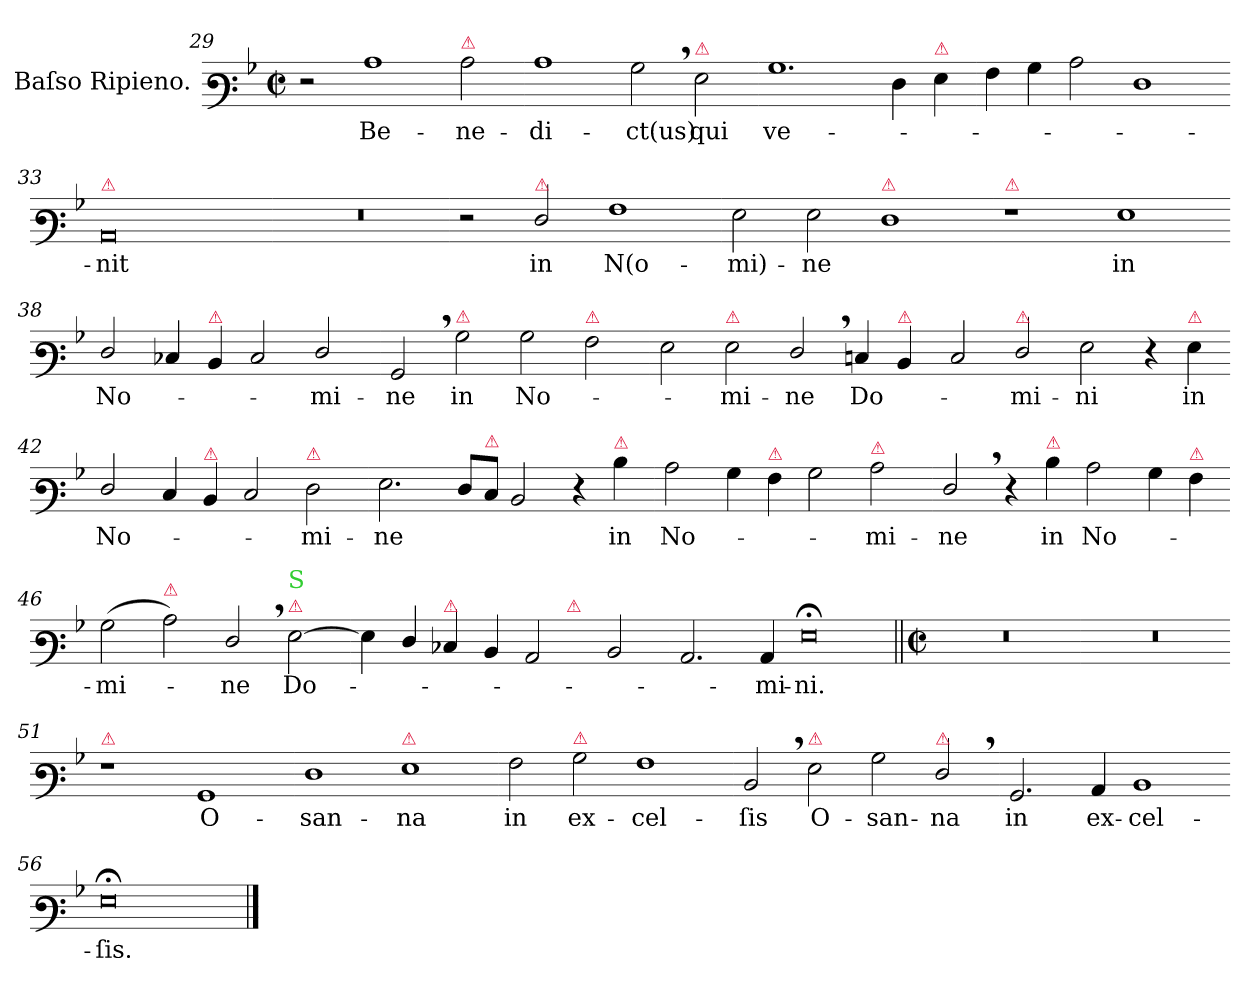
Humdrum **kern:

**kern	**text
*part1	*part1
*staff1	*staff1
*I"Baſso Ripieno.	*
*clefF3	*
*k[b-]	*
*M2/1	*
*met(c|)	*
=29	=29
2r	.
1c	Be-
!LO:TX:a:color=crimson:t=⚠	!
2c\	-ne-
=30-	=30-
1c	-di-
2B-,\	-ct(us)
!LO:TX:a:color=crimson:t=⚠	!
2G\	qui
=31-	=31-
1.B-	ve-
4F\	.
!LO:TX:a:color=crimson:t=⚠	!
4G\	.
=32-	=32-
4A\	.
4B-\	.
2c\	.
1F	.
=33-	=33-
!LO:TX:a:color=crimson:t=⚠	!
0C	-nit
=34-	=34-
0r	.
=35-	=35-
2r	.
!LO:TX:a:color=crimson:t=⚠	!
2F/	in
1A	N(o-
=36-	=36-
2G\	-mi)-
2G\	-ne
!LO:TX:a:color=crimson:t=⚠	!
1F	.
=37-	=37-
!LO:TX:a:color=crimson:t=⚠	!
1r	.
1G	in
=38-	=38-
2F/	No-
4E-X/	.
!LO:TX:a:color=crimson:t=⚠	!
4D/	.
2E-/	.
2F/	-mi-
=39-	=39-
2BB-,/	-ne
!LO:TX:a:color=crimson:t=⚠	!
2B-\	in
2B-\	No-
!LO:TX:a:color=crimson:t=⚠	!
2A\	.
=40-	=40-
2G\	.
!LO:TX:a:color=crimson:t=⚠	!
2G\	-mi-
2F,/	-ne
4En/	Do-
!LO:TX:a:color=crimson:t=⚠	!
4D/	.
=41-	=41-
2E/	.
!LO:TX:a:color=crimson:t=⚠	!
2F/	-mi-
2G\	-ni
4r	.
!LO:TX:a:color=crimson:t=⚠	!
4G\	in
=42-	=42-
2F/	No-
4E/	.
!LO:TX:a:color=crimson:t=⚠	!
4D/	.
2E/	.
!LO:TX:a:color=crimson:t=⚠	!
2F\	-mi-
=43-	=43-
2.G\	-ne
8F/L	.
!LO:TX:a:color=crimson:t=⚠	!
8E/J	.
2D/	.
4r	.
!LO:TX:a:color=crimson:t=⚠	!
4d\	in
=44-	=44-
2c\	No-
4B-\	.
!LO:TX:a:color=crimson:t=⚠	!
4A\	.
2B-\	.
!LO:TX:a:color=crimson:t=⚠	!
2c\	-mi-
=45-	=45-
2F,/	-ne
4r	.
!LO:TX:a:color=crimson:t=⚠	!
!	!LO:LY:i
4d\	in
!	!LO:LY:i
2c\	No-
4B-\	.
!LO:TX:a:color=crimson:t=⚠	!
4A\	.
=46-	=46-
!	!LO:LY:i
(>2B-\	-mi-
!LO:TX:a:color=crimson:t=⚠	!
2c\)	.
!	!LO:LY:i
2F,/	-ne
!LO:TX:a:color=crimson:t=⚠	!
!LO:TX:a:color=limegreen:t=S	!
[2G\	Do-
=47-	=47-
*^	*
4G\]	1ryy	.
4F/	.	.
!LO:TX:a:color=crimson:t=⚠	!	!
4E-X/	.	.
4D/	.	.
2C/	4ryy	.
!	!LO:TX:a:color=crimson:t=⚠	!
.	2.ryy	.
2D/	.	.
*v	*v	*
=48-	=48-
2.C/	.
4C/	-mi-
!LO:N:vis=0	!
1G;<	-ni.
=49||	=49||
*M2/1	*
*met(c|)	*
0r	.
=50-	=50-
0r	.
=51-	=51-
!LO:TX:a:color=crimson:t=⚠	!
1r	.
1BB-	O-
=52-	=52-
1F	-san-
!LO:TX:a:color=crimson:t=⚠	!
1G	-na
=53-	=53-
2A\	in
!LO:TX:a:color=crimson:t=⚠	!
2B-\	ex-
1A	-cel-
=54-	=54-
2D,/	-ſis
!LO:TX:a:color=crimson:t=⚠	!
2G\	O-
2B-\	-san-
!LO:TX:a:color=crimson:t=⚠	!
2F,/	-na
=55-	=55-
2.BB-/	in
4C/	ex-
1D	-cel-
=56-	=56-
0G;<	-ſis.
==	==
*-	*-
